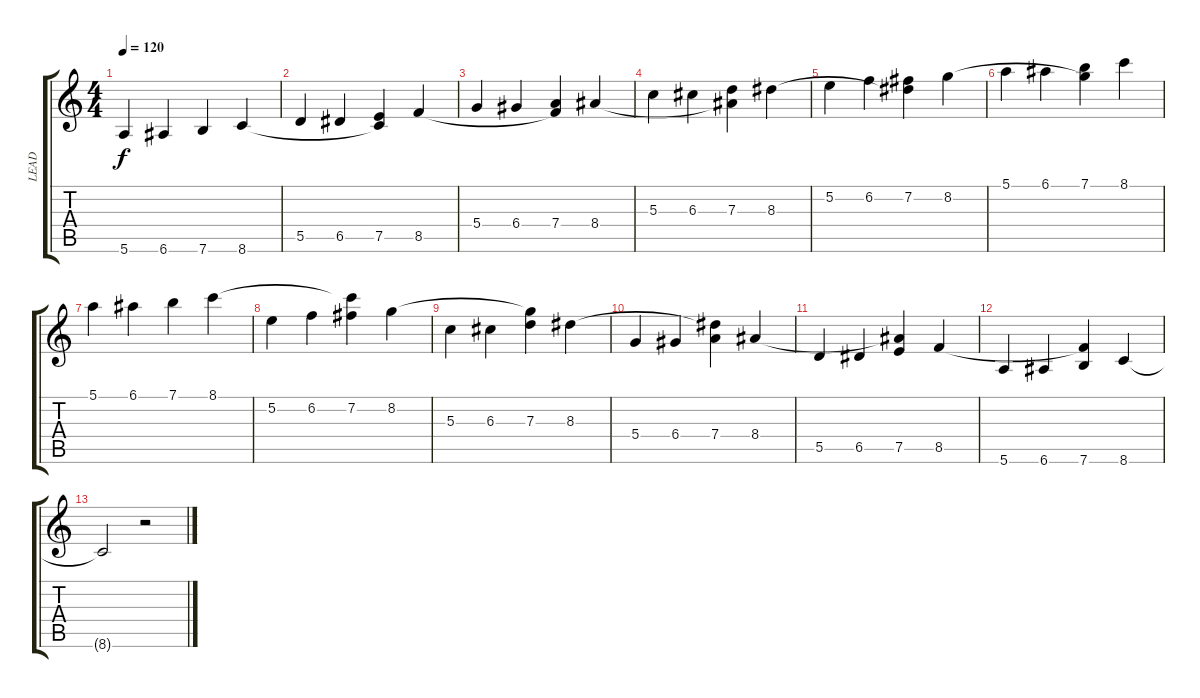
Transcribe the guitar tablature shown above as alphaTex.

\track ("LEAD" "LEAD") {instrument distortionguitar}
\staff {score tabs}
\tuning (E4 B3 G3 D3 A2 E2) {hide}
\ts (4 4)
\tempo 120
\clef g2
\ks c
5.6.4{dy f instrument distortionguitar} 6.6.4 7.6.4 8.6.4 |
5.5.4 6.5.4 (7.5 8.6{t}).4 8.5.4 |
5.4.4 6.4.4 (7.4 8.5{t}).4 8.4.4 |
5.3.4 6.3.4 (7.3 8.4{t}).4 8.3.4 |
5.2.4 6.2.4 (7.2 8.3{t}).4 8.2.4 |
5.1.4 6.1.4 (7.1 8.2{t}).4 8.1.4 |
5.1.4 6.1.4 7.1.4 8.1.4 |
5.2.4 6.2.4 (8.1{t} 7.2).4 8.2.4 |
5.3.4 6.3.4 (8.2{t} 7.3).4 8.3.4 |
5.4.4 6.4.4 (8.3{t} 7.4).4 8.4.4 |
5.5.4 6.5.4 (8.4{t} 7.5).4 8.5.4 |
5.6.4 6.6.4 (8.5{t} 7.6).4 8.6.4 |
8.6{t}.2 r.2
